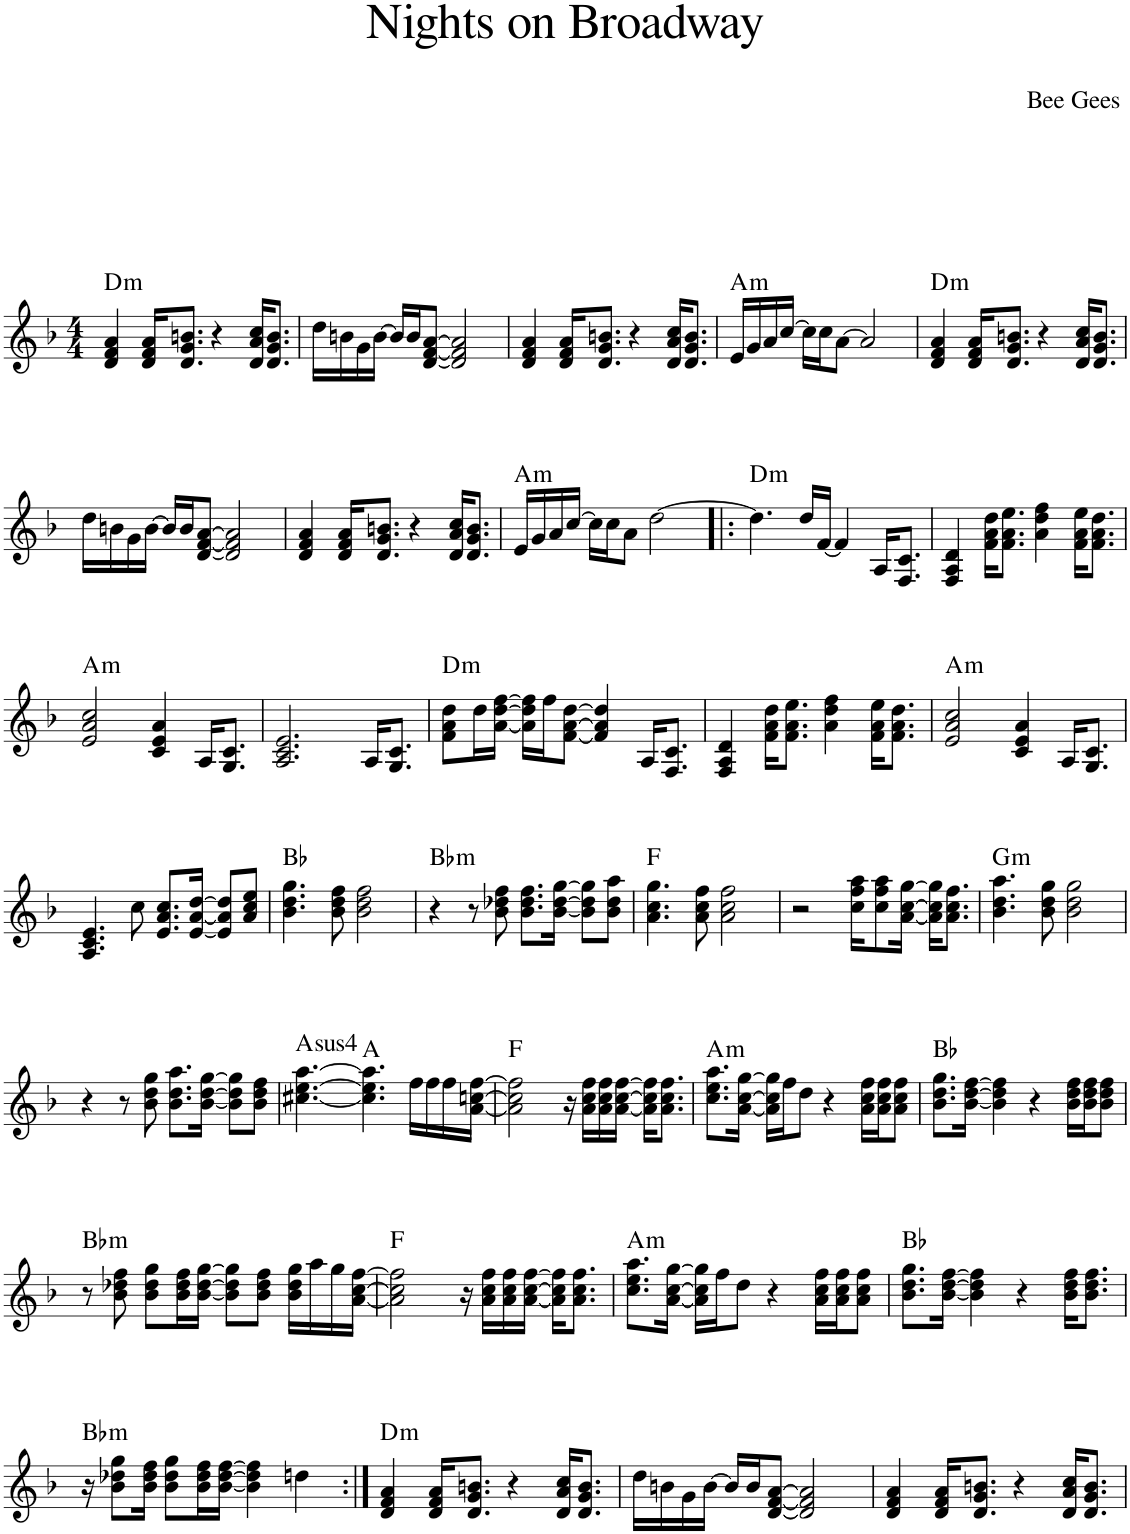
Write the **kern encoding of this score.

**kern	**harte
*part1	*part1
*staff1	*
*I"Piano	*
*I'Pno.	*
*clefG2	*
*k[b-]	*
*M4/4	*
=1	=1
!	!LO:H:kt=m
4d/ 4f/ 4a/	D:min
16d/ 16f/ 16a/KL	.
8.d/ 8.g/ 8.bn/J	.
4r	.
16d/ 16a/ 16cc/KL	.
8.d/ 8.g/ 8.b/J	.
=2	=2
16dd\LL	.
16bn\	.
16g\	.
[16b\JJ	.
16b/LL]	.
16b/J	.
[8d/ [8f/ [8a/J	.
2d/] 2f/] 2a/]	.
=3	=3
4d/ 4f/ 4a/	.
16d/ 16f/ 16a/KL	.
8.d/ 8.g/ 8.bn/J	.
4r	.
16d/ 16a/ 16cc/KL	.
8.d/ 8.g/ 8.b/J	.
=4	=4
!	!LO:H:kt=m
16e/LL	A:min
16g/	.
16a/	.
[16cc/JJ	.
16cc\LL]	.
16cc\J	.
[8a\J	.
2a/]	.
=5	=5
!	!LO:H:kt=m
4d/ 4f/ 4a/	D:min
16d/ 16f/ 16a/KL	.
8.d/ 8.g/ 8.bn/J	.
4r	.
16d/ 16a/ 16cc/KL	.
8.d/ 8.g/ 8.b/J	.
!!LO:LB:g=z
=6	=6
16dd\LL	.
16bn\	.
16g\	.
[16b\JJ	.
16b/LL]	.
16b/J	.
[8d/ [8f/ [8a/J	.
2d/] 2f/] 2a/]	.
=7	=7
4d/ 4f/ 4a/	.
16d/ 16f/ 16a/KL	.
8.d/ 8.g/ 8.bn/J	.
4r	.
16d/ 16a/ 16cc/KL	.
8.d/ 8.g/ 8.b/J	.
=8	=8
!	!LO:H:kt=m
16e/LL	A:min
16g/	.
16a/	.
[16cc/JJ	.
16cc\LL]	.
16cc\J	.
8a\J	.
[2dd\	.
=9!|:	=9!|:
!	!LO:H:kt=m
4.dd\]	D:min
16dd/LL	.
[16f/JJ	.
4f/]	.
16A/KL	.
8.F/ 8.c/J	.
=10	=10
4F/ 4A/ 4d/	.
16f\ 16a\ 16dd\KL	.
8.f\ 8.a\ 8.ee\J	.
4a\ 4dd\ 4ff\	.
16f\ 16a\ 16ee\KL	.
8.f\ 8.a\ 8.dd\J	.
!!LO:LB:g=z
=11	=11
!	!LO:H:kt=m
2e/ 2a/ 2cc/	A:min
4c/ 4e/ 4a/	.
16A/KL	.
8.G/ 8.c/J	.
=12	=12
2.A/ 2.c/ 2.e/	.
16A/KL	.
8.G/ 8.c/J	.
=13	=13
!	!LO:H:kt=m
8f\ 8a\ 8dd\L	D:min
16dd\L	.
[16a\ [16dd\ [16ff\JJ	.
16a\] 16dd\] 16ff\]LL	.
16ff\J	.
[8f\ [8a\ [8dd\J	.
4f/] 4a/] 4dd/]	.
16A/KL	.
8.F/ 8.c/J	.
=14	=14
4F/ 4A/ 4d/	.
16f\ 16a\ 16dd\KL	.
8.f\ 8.a\ 8.ee\J	.
4a\ 4dd\ 4ff\	.
16f\ 16a\ 16ee\KL	.
8.f\ 8.a\ 8.dd\J	.
=15	=15
!	!LO:H:kt=m
2e/ 2a/ 2cc/	A:min
4c/ 4e/ 4a/	.
16A/KL	.
8.G/ 8.c/J	.
!!LO:LB:g=z
=16	=16
4.A/ 4.c/ 4.e/	.
8cc\	.
8.e/ 8.a/ 8.cc/L	.
[16e/ [16a/ [16dd/Jk	.
8e/] 8a/] 8dd/]L	.
8a/ 8cc/ 8ee/J	.
=17	=17
4.b-\ 4.dd\ 4.gg\	Bb:maj
8b-\ 8dd\ 8ff\	.
2b-\ 2dd\ 2ff\	.
=18	=18
!	!LO:H:kt=m
4r	Bb:min
8r	.
8b-\ 8dd-X\ 8ff\	.
8.b-\ 8.dd-\ 8.ff\L	.
[16b-\ [16dd-\ [16gg\Jk	.
8b-\] 8dd-\] 8gg\]L	.
8b-\ 8dd-\ 8aa\J	.
=19	=19
4.a\ 4.cc\ 4.gg\	F:maj
8a\ 8cc\ 8ff\	.
2a\ 2cc\ 2ff\	.
=20	=20
2r	.
16cc\ 16ff\ 16aa\KL	.
8cc\ 8ff\ 8aa\	.
[16a\ [16cc\ [16gg\Jk	.
16a\] 16cc\] 16gg\]KL	.
8.a\ 8.cc\ 8.ff\J	.
=21	=21
!	!LO:H:kt=m
4.b-\ 4.dd\ 4.aa\	G:min
8b-\ 8dd\ 8gg\	.
2b-\ 2dd\ 2gg\	.
!!LO:LB:g=z
=22	=22
4r	.
8r	.
8b-\ 8dd\ 8gg\	.
8.b-\ 8.dd\ 8.aa\L	.
[16b-\ [16dd\ [16gg\Jk	.
8b-\] 8dd\] 8gg\]L	.
8b-\ 8dd\ 8ff\J	.
=23	=23
!	!LO:H:kt=4
[4.cc#X\ [4.ee\ [4.aa\	A:sus4
4.cc#\] 4.ee\] 4.aa\]	A:maj
16ff\LL	.
16ff\	.
16ff\	.
[16a\ [16ccn\ [16ff\JJ	.
=24	=24
2a\] 2cc\] 2ff\]	F:maj
16r	.
16a\ 16cc\ 16ff\LL	.
16a\ 16cc\ 16ff\	.
[16a\ [16cc\ [16ff\JJ	.
16a\] 16cc\] 16ff\]KL	.
8.a\ 8.cc\ 8.ff\J	.
=25	=25
!	!LO:H:kt=m
8.cc\ 8.ee\ 8.aa\L	A:min
[16a\ [16cc\ [16gg\Jk	.
16a\] 16cc\] 16gg\]LL	.
16ff\J	.
8dd\J	.
4r	.
16a\ 16cc\ 16ff\LL	.
16a\ 16cc\ 16ff\J	.
8a\ 8cc\ 8ff\J	.
=26	=26
8.b-\ 8.dd\ 8.gg\L	Bb:maj
[16b-\ [16dd\ [16ff\Jk	.
4b-\] 4dd\] 4ff\]	.
4r	.
16b-\ 16dd\ 16ff\LL	.
16b-\ 16dd\ 16ff\J	.
8b-\ 8dd\ 8ff\J	.
!!LO:LB:g=z
=27	=27
!	!LO:H:kt=m
8r	Bb:min
8b-\ 8dd-X\ 8ff\	.
8b-\ 8dd-\ 8gg\L	.
16b-\ 16dd-\ 16ff\L	.
[16b-\ [16dd-\ [16gg\JJ	.
8b-\] 8dd-\] 8gg\]L	.
8b-\ 8dd-\ 8ff\J	.
16b-\ 16dd-\ 16gg\LL	.
16aa\	.
16gg\	.
[16a\ [16cc\ [16ff\JJ	.
=28	=28
2a\] 2cc\] 2ff\]	F:maj
16r	.
16a\ 16cc\ 16ff\LL	.
16a\ 16cc\ 16ff\	.
[16a\ [16cc\ [16ff\JJ	.
16a\] 16cc\] 16ff\]KL	.
8.a\ 8.cc\ 8.ff\J	.
=29	=29
!	!LO:H:kt=m
8.cc\ 8.ee\ 8.aa\L	A:min
[16a\ [16cc\ [16gg\Jk	.
16a\] 16cc\] 16gg\]LL	.
16ff\J	.
8dd\J	.
4r	.
16a\ 16cc\ 16ff\LL	.
16a\ 16cc\ 16ff\J	.
8a\ 8cc\ 8ff\J	.
=30	=30
8.b-\ 8.dd\ 8.gg\L	Bb:maj
[16b-\ [16dd\ [16ff\Jk	.
4b-\] 4dd\] 4ff\]	.
4r	.
16b-\ 16dd\ 16ff\KL	.
8.b-\ 8.dd\ 8.ff\J	.
!!LO:LB:g=z
=31	=31
!	!LO:H:kt=m
16r	Bb:min
8b-\ 8dd-X\ 8gg\L	.
16b-\ 16dd-\ 16ff\Jk	.
8b-\ 8dd-\ 8gg\L	.
16b-\ 16dd-\ 16ff\L	.
[16b-\ [16dd-\ [16ff\JJ	.
4b-\] 4dd-\] 4ff\]	.
4ddn\	.
=32:|!	=32:|!
!	!LO:H:kt=m
4d/ 4f/ 4a/	D:min
16d/ 16f/ 16a/KL	.
8.d/ 8.g/ 8.bn/J	.
4r	.
16d/ 16a/ 16cc/KL	.
8.d/ 8.g/ 8.b/J	.
=33	=33
16dd\LL	.
16bn\	.
16g\	.
[16b\JJ	.
16b/LL]	.
16b/J	.
[8d/ [8f/ [8a/J	.
2d/] 2f/] 2a/]	.
=34	=34
4d/ 4f/ 4a/	.
16d/ 16f/ 16a/KL	.
8.d/ 8.g/ 8.bn/J	.
4r	.
16d/ 16a/ 16cc/KL	.
8.d/ 8.g/ 8.b/J	.
=	=
*-	*-
